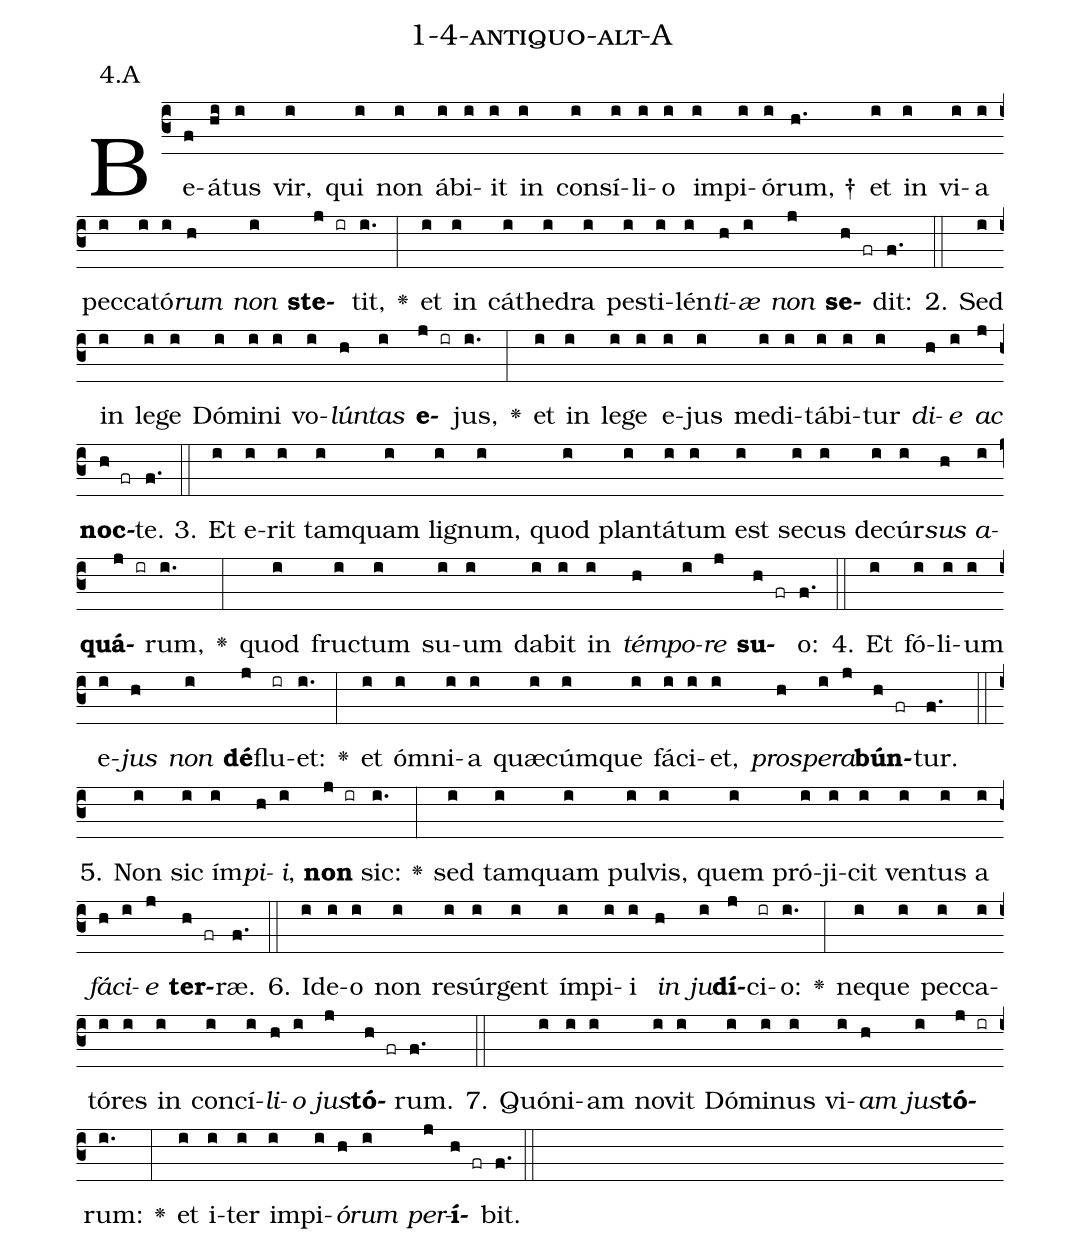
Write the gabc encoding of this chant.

name: 1-4-antiquo-alt-A;
annotation: 4.A;
%%
(c3)Be(f)á(hi)tus(i) vir,(i) qui(i) non(i) áb(i)i(i)it(i) in(i) con(i)sí(i)li(i)o(i) im(i)pi(i)ó(i)rum, †(h.) et(i) in(i) vi(i)a(i) pec(i)ca(i)tó(i)<i>rum</i>(h) <i>non</i>(i) <b>ste</b>(j ir)tit,(i.) <v>\greheightstar</v>(:) et(i) in(i) cá(i)the(i)dra(i) pes(i)ti(i)lén(i)<i>ti</i>(h)<i>æ</i>(i) <i>non</i>(j) <b>se</b>(h fr)dit:(f.) (::)
2. Sed(i) in(i) le(i)ge(i) Dó(i)mi(i)ni(i) vo(i)<i>lún</i>(h)<i>tas</i>(i) <b>e</b>(j ir)jus,(i.) <v>\greheightstar</v>(:) et(i) in(i) le(i)ge(i) e(i)jus(i) me(i)di(i)tá(i)bi(i)tur(i) <i>di</i>(h)<i>e</i>(i) <i>ac</i>(j) <b>noc</b>(h fr)te.(f.) (::)
3. Et(i) e(i)rit(i) tam(i)quam(i) li(i)gnum,(i) quod(i) plan(i)tá(i)tum(i) est(i) se(i)cus(i) de(i)cúr(i)<i>sus</i>(h) <i>a</i>(i)<b>quá</b>(j ir)rum,(i.) <v>\greheightstar</v>(:) quod(i) fruc(i)tum(i) su(i)um(i) da(i)bit(i) in(i) <i>tém</i>(h)<i>po</i>(i)<i>re</i>(j) <b>su</b>(h fr)o:(f.) (::)
4. Et(i) fó(i)li(i)um(i) e(i)<i>jus</i>(h) <i>non</i>(i) <b>dé</b>(j)flu(ir)et:(i.) <v>\greheightstar</v>(:) et(i) óm(i)ni(i)a(i) quæ(i)cúm(i)que(i) fá(i)ci(i)et,(i) <i>pro</i>(h)<i>spe</i>(i)<i>ra</i>(j)<b>bún</b>(h fr)tur.(f.) (::)
5. Non(i) sic(i) ím(i)<i>pi</i>(h)<i>i</i>,(i) <b>non</b>(j ir) sic:(i.) <v>\greheightstar</v>(:) sed(i) tam(i)quam(i) pul(i)vis,(i) quem(i) pró(i)ji(i)cit(i) ven(i)tus(i) a(i) <i>fá</i>(h)<i>ci</i>(i)<i>e</i>(j) <b>ter</b>(h fr)ræ.(f.) (::)
6. Id(i)e(i)o(i) non(i) re(i)súr(i)gent(i) ím(i)pi(i)i(i) <i>in</i>(h) <i>ju</i>(i)<b>dí</b>(j)ci(ir)o:(i.) <v>\greheightstar</v>(:) ne(i)que(i) pec(i)ca(i)tó(i)res(i) in(i) con(i)cí(i)<i>li</i>(h)<i>o</i>(i) <i>jus</i>(j)<b>tó</b>(h fr)rum.(f.) (::)
7. Quón(i)i(i)am(i) no(i)vit(i) Dó(i)mi(i)nus(i) vi(i)<i>am</i>(h) <i>jus</i>(i)<b>tó</b>(j ir)rum:(i.) <v>\greheightstar</v>(:) et(i) i(i)ter(i) im(i)pi(i)<i>ó</i>(h)<i>rum</i>(i) <i>per</i>(j)<b>í</b>(h fr)bit.(f.) (::)
